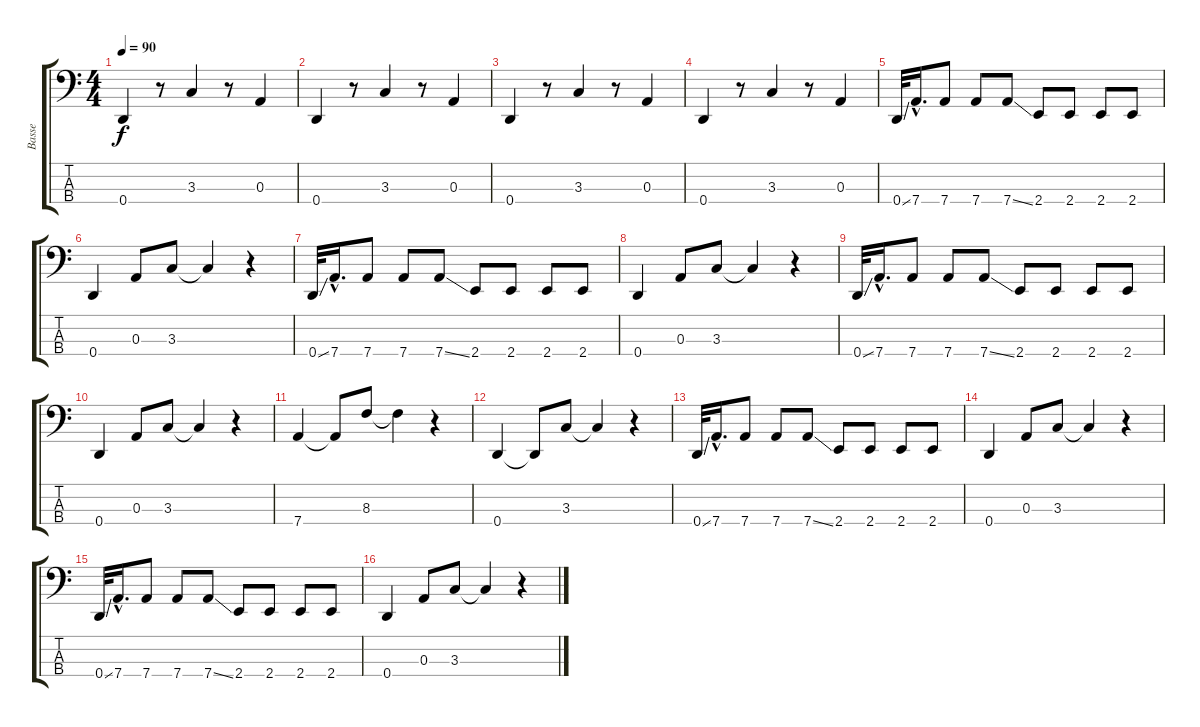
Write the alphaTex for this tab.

\track ("Basse" "Basse") {instrument electricbassfinger}
\staff {score tabs}
\tuning (G2 D2 A1 D1) {hide}
\ts (4 4)
\tempo 90
\clef f4
\ks c
0.4.4{dy f} r.8 3.3.4 r.8 0.3.4 |
0.4.4 r.8 3.3.4 r.8 0.3.4 |
0.4.4 r.8 3.3.4 r.8 0.3.4 |
0.4.4 r.8 3.3.4 r.8 0.3.4 |
0.4{ss}.32 7.4{hac}.16{d} 7.4.8 7.4.8 7.4{ss}.8 2.4.8 2.4.8 2.4.8 2.4.8 |
0.4.4 0.3.8 3.3.8 3.3{t}.4 r.4 |
0.4{ss}.32 7.4{hac}.16{d} 7.4.8 7.4.8 7.4{ss}.8 2.4.8 2.4.8 2.4.8 2.4.8 |
0.4.4 0.3.8 3.3.8 3.3{t}.4 r.4 |
0.4{ss}.32 7.4{hac}.16{d} 7.4.8 7.4.8 7.4{ss}.8 2.4.8 2.4.8 2.4.8 2.4.8 |
0.4.4 0.3.8 3.3.8 3.3{t}.4 r.4 |
7.4.4 7.4{t}.8 8.3.8 8.3{t}.4 r.4 |
0.4.4 0.4{t}.8 3.3.8 3.3{t}.4 r.4 |
0.4{ss}.32 7.4{hac}.16{d} 7.4.8 7.4.8 7.4{ss}.8 2.4.8 2.4.8 2.4.8 2.4.8 |
0.4.4 0.3.8 3.3.8 3.3{t}.4 r.4 |
0.4{ss}.32 7.4{hac}.16{d} 7.4.8 7.4.8 7.4{ss}.8 2.4.8 2.4.8 2.4.8 2.4.8 |
0.4.4 0.3.8 3.3.8 3.3{t}.4 r.4
